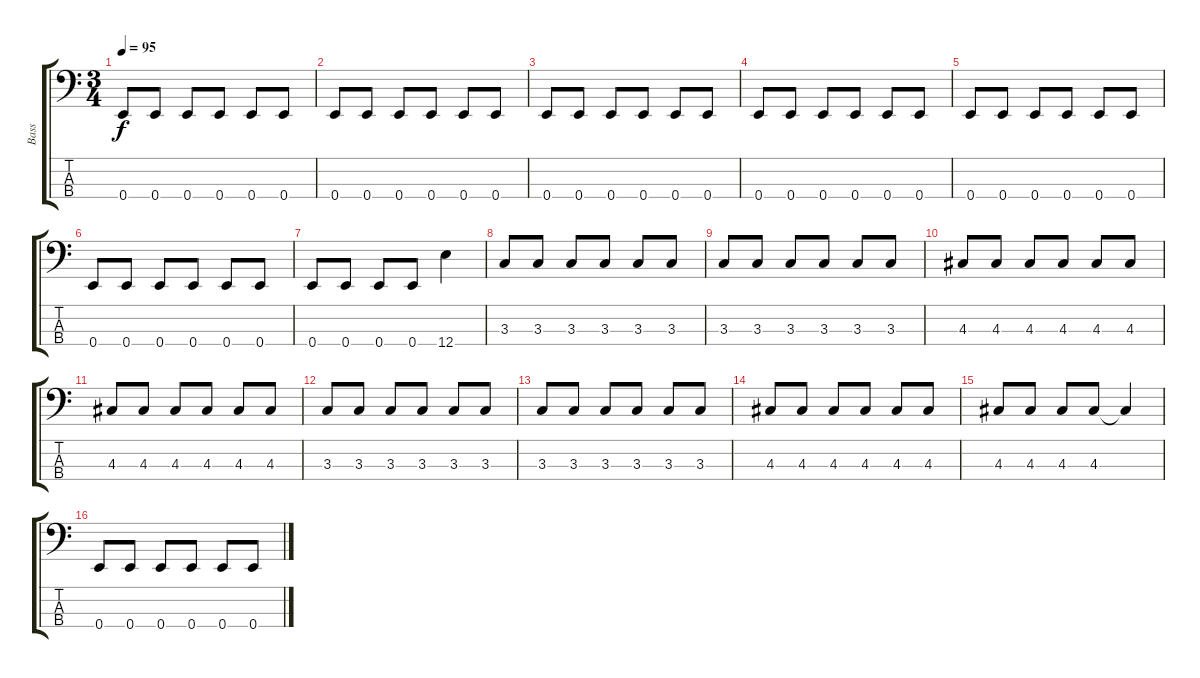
\track ("Bass" "Bass") {instrument electricbassfinger}
\staff {score tabs}
\tuning (G2 D2 A1 E1) {hide}
\ts (3 4)
\tempo 95
\clef f4
\ks c
0.4.8{dy f} 0.4.8 0.4.8 0.4.8 0.4.8 0.4.8 |
0.4.8 0.4.8 0.4.8 0.4.8 0.4.8 0.4.8 |
0.4.8 0.4.8 0.4.8 0.4.8 0.4.8 0.4.8 |
0.4.8 0.4.8 0.4.8 0.4.8 0.4.8 0.4.8 |
0.4.8 0.4.8 0.4.8 0.4.8 0.4.8 0.4.8 |
0.4.8 0.4.8 0.4.8 0.4.8 0.4.8 0.4.8 |
0.4.8 0.4.8 0.4.8 0.4.8 12.4.4 |
3.3.8 3.3.8 3.3.8 3.3.8 3.3.8 3.3.8 |
3.3.8 3.3.8 3.3.8 3.3.8 3.3.8 3.3.8 |
4.3.8 4.3.8 4.3.8 4.3.8 4.3.8 4.3.8 |
4.3.8 4.3.8 4.3.8 4.3.8 4.3.8 4.3.8 |
3.3.8 3.3.8 3.3.8 3.3.8 3.3.8 3.3.8 |
3.3.8 3.3.8 3.3.8 3.3.8 3.3.8 3.3.8 |
4.3.8 4.3.8 4.3.8 4.3.8 4.3.8 4.3.8 |
4.3.8 4.3.8 4.3.8 4.3.8 4.3{t}.4 |
0.4.8 0.4.8 0.4.8 0.4.8 0.4.8 0.4.8
